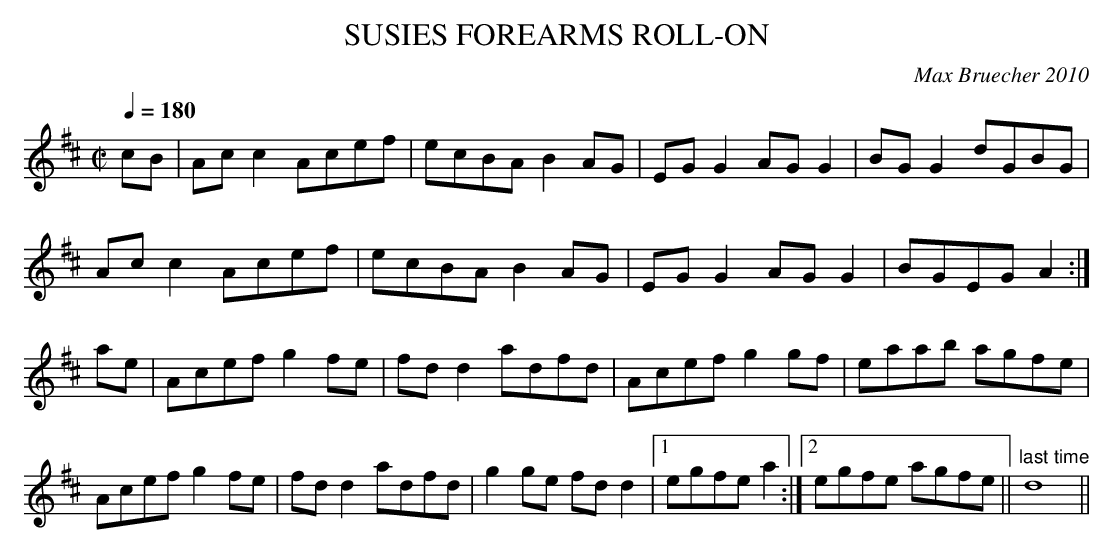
X:1
T:SUSIES FOREARMS ROLL-ON
C:Max Bruecher 2010
Q:1/4=180
M:C|
L:1/8
K:D
cB|Acc2 Acef|ecBA B2 AG|EG G2 AG G2|BGG2 dGBG|
Ac c2 Acef| ecBA B2 AG| EG G2 AG G2| BGEG A2 :|
ae|Acef g2 fe| fd d2 adfd| Acef g2 gf| eaab agfe|
Acef g2 fe| fd d2 adfd|g2 ge fd d2|1 egfe a2 :|\
[2 egfe agfe ||"last time"d8||
